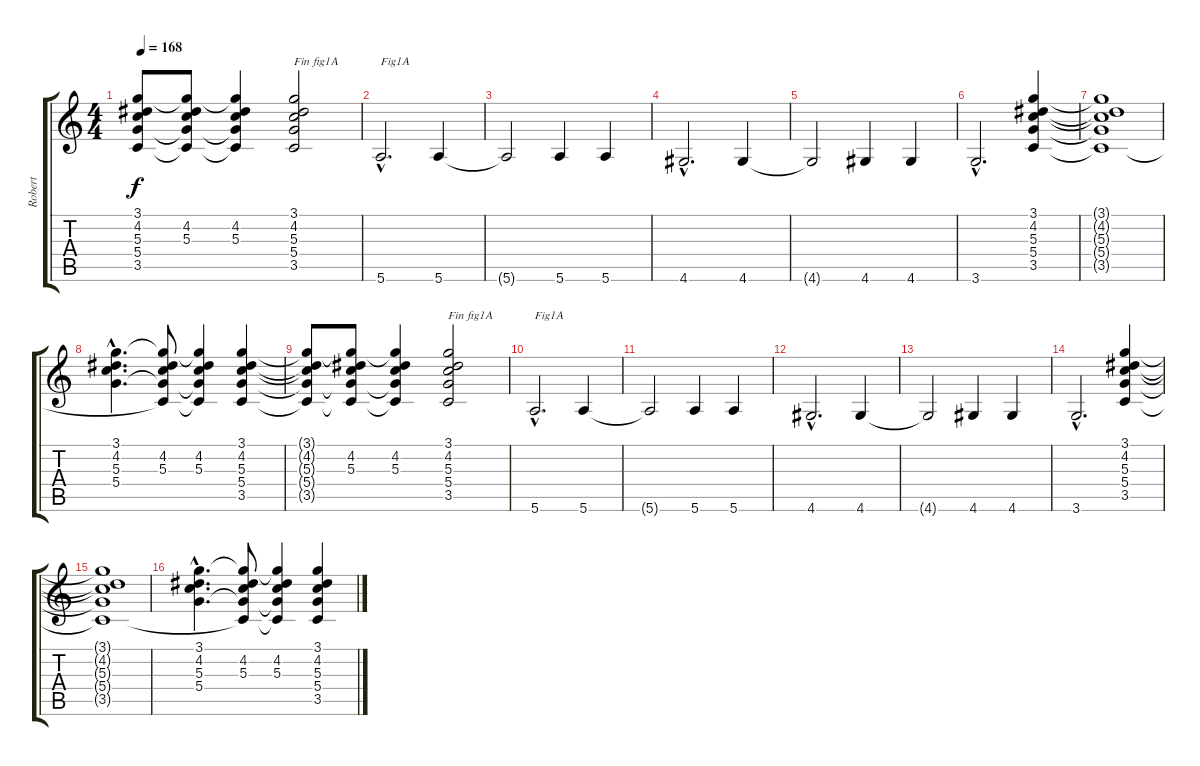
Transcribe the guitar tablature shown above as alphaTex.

\track ("Robert" "Robert") {instrument acousticguitarsteel}
\staff {score tabs}
\tuning (E4 B3 G3 D3 A2 E2) {hide}
\ts (4 4)
\tempo 168
\clef g2
\ks c
(3.1{t} 4.2{t} 5.3{t} 5.4{t} 3.5{t}).8{dy f} (3.1{t} 4.2 5.3 5.4{t} 3.5{t}).8 (3.1{t} 4.2 5.3 5.4{t} 3.5{t}).4 (3.1 4.2 5.3 5.4 3.5).2{txt "Fin fig1A"} |
5.6{hac}.2{d txt "Fig1A"} 5.6.4 |
5.6{t}.2 5.6.4 5.6.4 |
4.6{hac}.2{d} 4.6.4 |
4.6{t}.2 4.6.4 4.6.4 |
3.6{hac}.2{d} (3.1 4.2 5.3 5.4 3.5).4 |
(3.1{t} 4.2{t} 5.3{t} 5.4{t} 3.5{t}).1 |
(3.1{hac} 4.2{hac} 5.3{hac} 5.4{hac}).4{d} (3.1{t} 4.2 5.3 5.4{t} 3.5{t}).8 (3.1{t} 4.2 5.3 5.4{t} 3.5{t}).4 (3.1 4.2 5.3 5.4 3.5).4 |
(3.1{t} 4.2{t} 5.3{t} 5.4{t} 3.5{t}).8 (3.1{t} 4.2 5.3 5.4{t} 3.5{t}).8 (3.1{t} 4.2 5.3 5.4{t} 3.5{t}).4 (3.1 4.2 5.3 5.4 3.5).2{txt "Fin fig1A"} |
5.6{hac}.2{d txt "Fig1A"} 5.6.4 |
5.6{t}.2 5.6.4 5.6.4 |
4.6{hac}.2{d} 4.6.4 |
4.6{t}.2 4.6.4 4.6.4 |
3.6{hac}.2{d} (3.1 4.2 5.3 5.4 3.5).4 |
(3.1{t} 4.2{t} 5.3{t} 5.4{t} 3.5{t}).1 |
(3.1{hac} 4.2{hac} 5.3{hac} 5.4{hac}).4{d} (3.1{t} 4.2 5.3 5.4{t} 3.5{t}).8 (3.1{t} 4.2 5.3 5.4{t} 3.5{t}).4 (3.1 4.2 5.3 5.4 3.5).4
